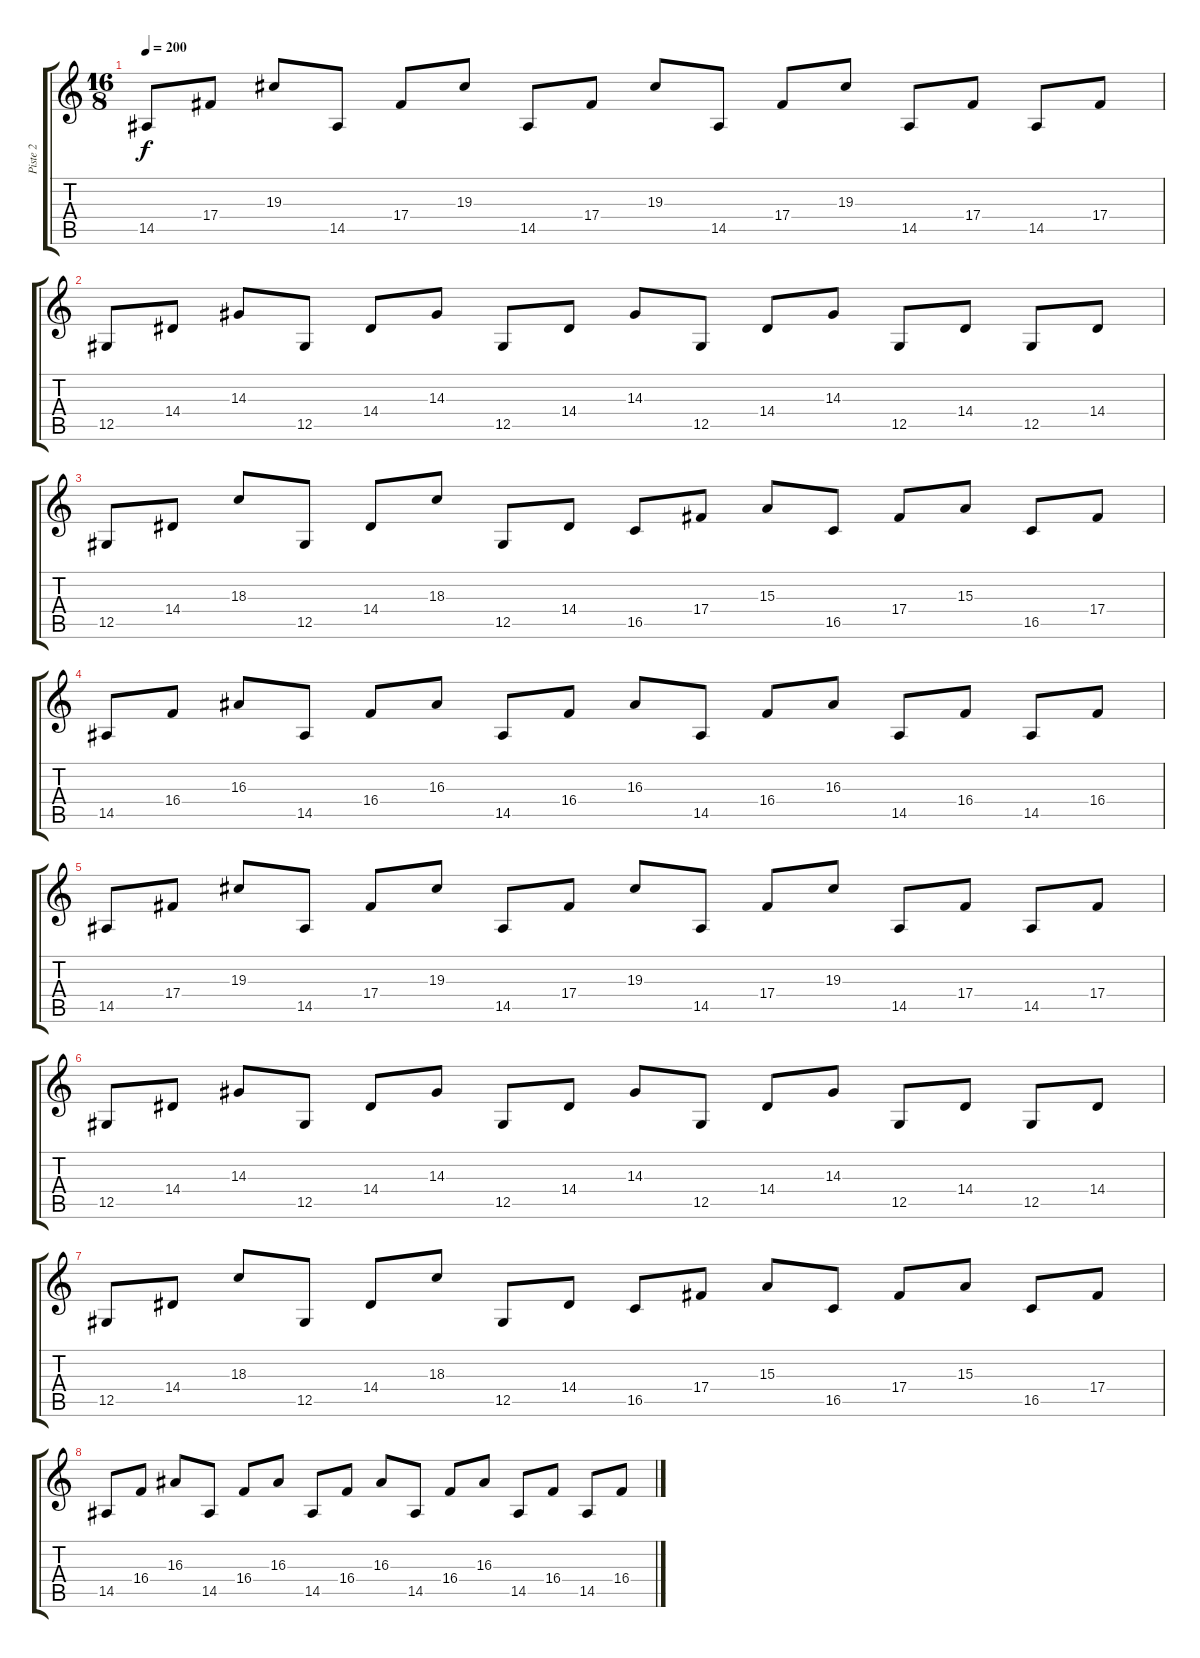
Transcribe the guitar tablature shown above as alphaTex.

\track ("Piste 2" "Piste 2") {instrument lead2sawtooth}
\staff {score tabs}
\tuning (Eb4 Bb3 Gb3 Db3 Ab2 Eb2) {hide}
\ts (16 8)
\tempo 200
\clef g2
\ks c
14.5.8{dy f} 17.4.8 19.3.8 14.5.8 17.4.8 19.3.8 14.5.8 17.4.8 19.3.8 14.5.8 17.4.8 19.3.8 14.5.8 17.4.8 14.5.8 17.4.8 |
12.5.8 14.4.8 14.3.8 12.5.8 14.4.8 14.3.8 12.5.8 14.4.8 14.3.8 12.5.8 14.4.8 14.3.8 12.5.8 14.4.8 12.5.8 14.4.8 |
12.5.8 14.4.8 18.3.8 12.5.8 14.4.8 18.3.8 12.5.8 14.4.8 16.5.8 17.4.8 15.3.8 16.5.8 17.4.8 15.3.8 16.5.8 17.4.8 |
14.5.8 16.4.8 16.3.8 14.5.8 16.4.8 16.3.8 14.5.8 16.4.8 16.3.8 14.5.8 16.4.8 16.3.8 14.5.8 16.4.8 14.5.8 16.4.8 |
14.5.8 17.4.8 19.3.8 14.5.8 17.4.8 19.3.8 14.5.8 17.4.8 19.3.8 14.5.8 17.4.8 19.3.8 14.5.8 17.4.8 14.5.8 17.4.8 |
12.5.8 14.4.8 14.3.8 12.5.8 14.4.8 14.3.8 12.5.8 14.4.8 14.3.8 12.5.8 14.4.8 14.3.8 12.5.8 14.4.8 12.5.8 14.4.8 |
12.5.8 14.4.8 18.3.8 12.5.8 14.4.8 18.3.8 12.5.8 14.4.8 16.5.8 17.4.8 15.3.8 16.5.8 17.4.8 15.3.8 16.5.8 17.4.8 |
14.5.8 16.4.8 16.3.8 14.5.8 16.4.8 16.3.8 14.5.8 16.4.8 16.3.8 14.5.8 16.4.8 16.3.8 14.5.8 16.4.8 14.5.8 16.4.8
